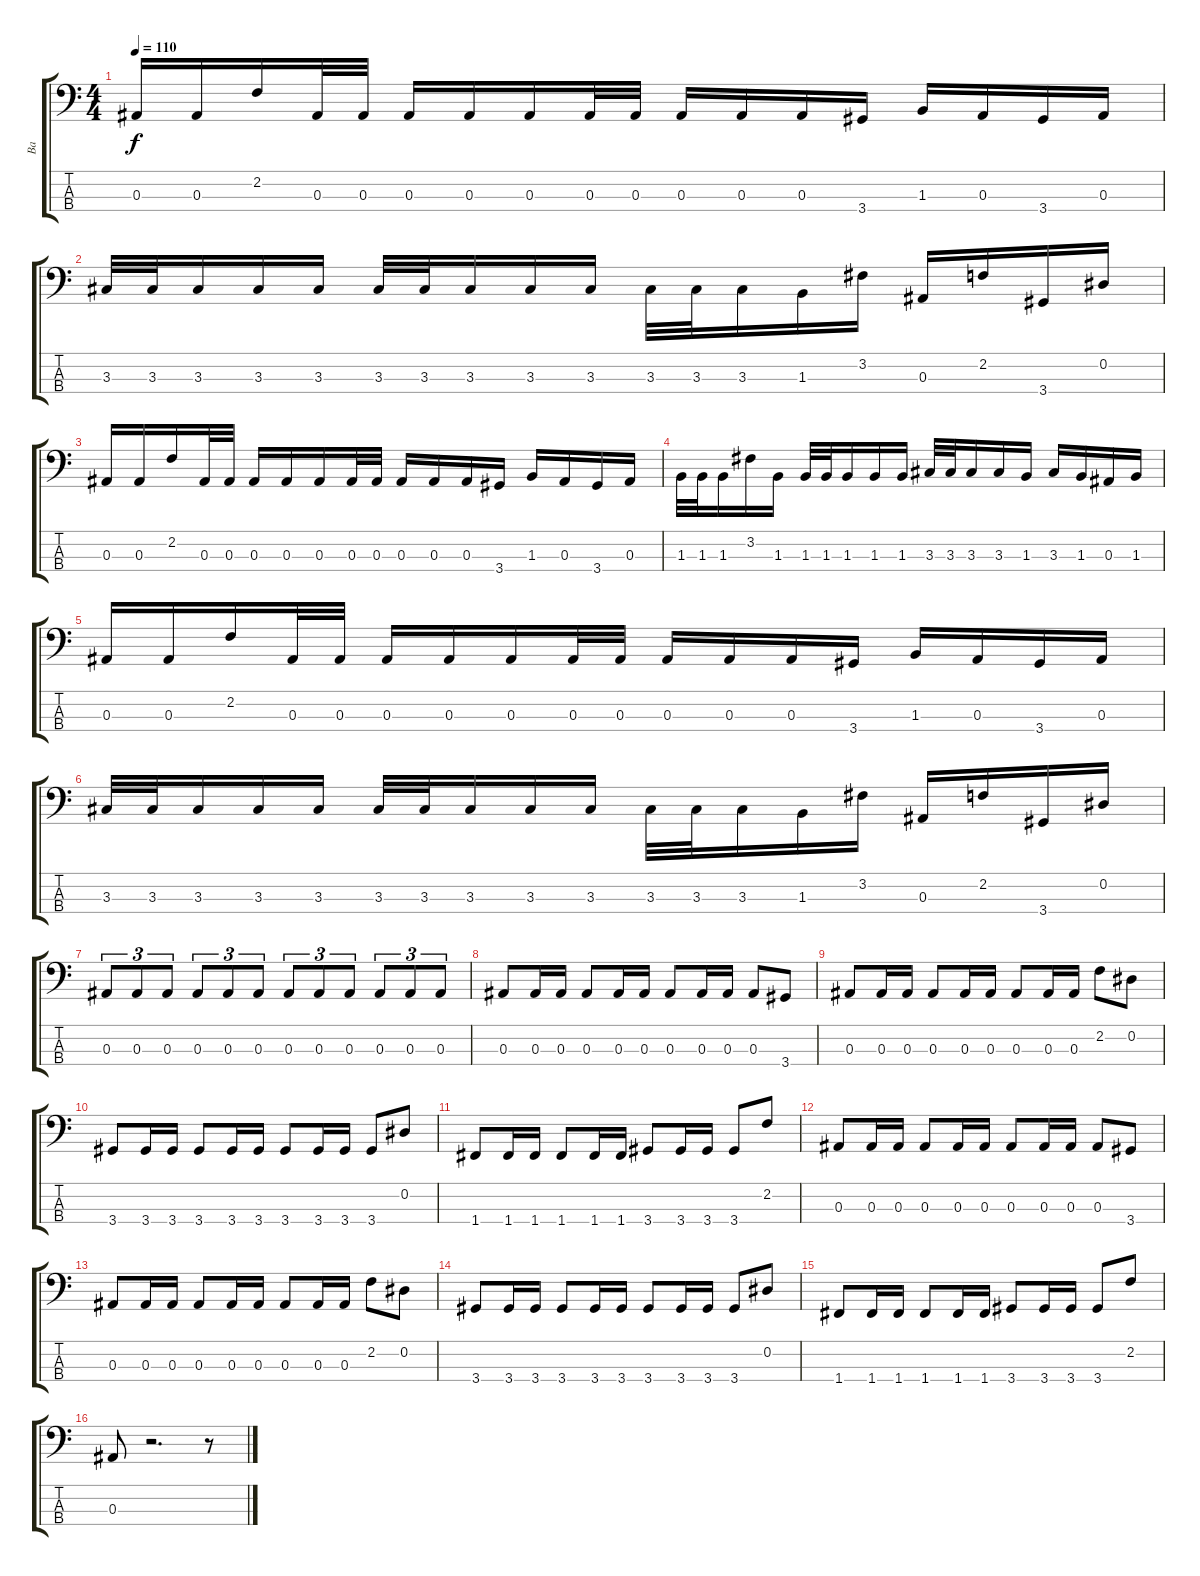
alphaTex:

\track ("Ba" "Ba") {instrument electricbasspick}
\staff {score tabs}
\tuning (Ab2 Eb2 Bb1 F1) {hide}
\ts (4 4)
\tempo 110
\clef f4
\ks c
0.3.16{dy f} 0.3.16 2.2.16 0.3.32 0.3.32 0.3.16 0.3.16 0.3.16 0.3.32 0.3.32 0.3.16 0.3.16 0.3.16 3.4.16 1.3.16 0.3.16 3.4.16 0.3.16 |
3.3.32 3.3.32 3.3.16 3.3.16 3.3.16 3.3.32 3.3.32 3.3.16 3.3.16 3.3.16 3.3.32 3.3.32 3.3.16 1.3.16 3.2.16 0.3.16 2.2.16 3.4.16 0.2.16 |
0.3.16 0.3.16 2.2.16 0.3.32 0.3.32 0.3.16 0.3.16 0.3.16 0.3.32 0.3.32 0.3.16 0.3.16 0.3.16 3.4.16 1.3.16 0.3.16 3.4.16 0.3.16 |
1.3.32 1.3.32 1.3.16 3.2.16 1.3.16 1.3.32 1.3.32 1.3.16 1.3.16 1.3.16 3.3.32 3.3.32 3.3.16 3.3.16 1.3.16 3.3.16 1.3.16 0.3.16 1.3.16 |
0.3.16 0.3.16 2.2.16 0.3.32 0.3.32 0.3.16 0.3.16 0.3.16 0.3.32 0.3.32 0.3.16 0.3.16 0.3.16 3.4.16 1.3.16 0.3.16 3.4.16 0.3.16 |
3.3.32 3.3.32 3.3.16 3.3.16 3.3.16 3.3.32 3.3.32 3.3.16 3.3.16 3.3.16 3.3.32 3.3.32 3.3.16 1.3.16 3.2.16 0.3.16 2.2.16 3.4.16 0.2.16 |
0.3.8{tu (3 2)} 0.3.8{tu (3 2)} 0.3.8{tu (3 2)} 0.3.8{tu (3 2)} 0.3.8{tu (3 2)} 0.3.8{tu (3 2)} 0.3.8{tu (3 2)} 0.3.8{tu (3 2)} 0.3.8{tu (3 2)} 0.3.8{tu (3 2)} 0.3.8{tu (3 2)} 0.3.8{tu (3 2)} |
\section ("" "")
0.3.8 0.3.16 0.3.16 0.3.8 0.3.16 0.3.16 0.3.8 0.3.16 0.3.16 0.3.8 3.4.8 |
0.3.8 0.3.16 0.3.16 0.3.8 0.3.16 0.3.16 0.3.8 0.3.16 0.3.16 2.2.8 0.2.8 |
3.4.8 3.4.16 3.4.16 3.4.8 3.4.16 3.4.16 3.4.8 3.4.16 3.4.16 3.4.8 0.2.8 |
1.4.8 1.4.16 1.4.16 1.4.8 1.4.16 1.4.16 3.4.8 3.4.16 3.4.16 3.4.8 2.2.8 |
0.3.8 0.3.16 0.3.16 0.3.8 0.3.16 0.3.16 0.3.8 0.3.16 0.3.16 0.3.8 3.4.8 |
0.3.8 0.3.16 0.3.16 0.3.8 0.3.16 0.3.16 0.3.8 0.3.16 0.3.16 2.2.8 0.2.8 |
3.4.8 3.4.16 3.4.16 3.4.8 3.4.16 3.4.16 3.4.8 3.4.16 3.4.16 3.4.8 0.2.8 |
1.4.8 1.4.16 1.4.16 1.4.8 1.4.16 1.4.16 3.4.8 3.4.16 3.4.16 3.4.8 2.2.8 |
\section ("" "")
0.3.8 r.2{d} r.8
